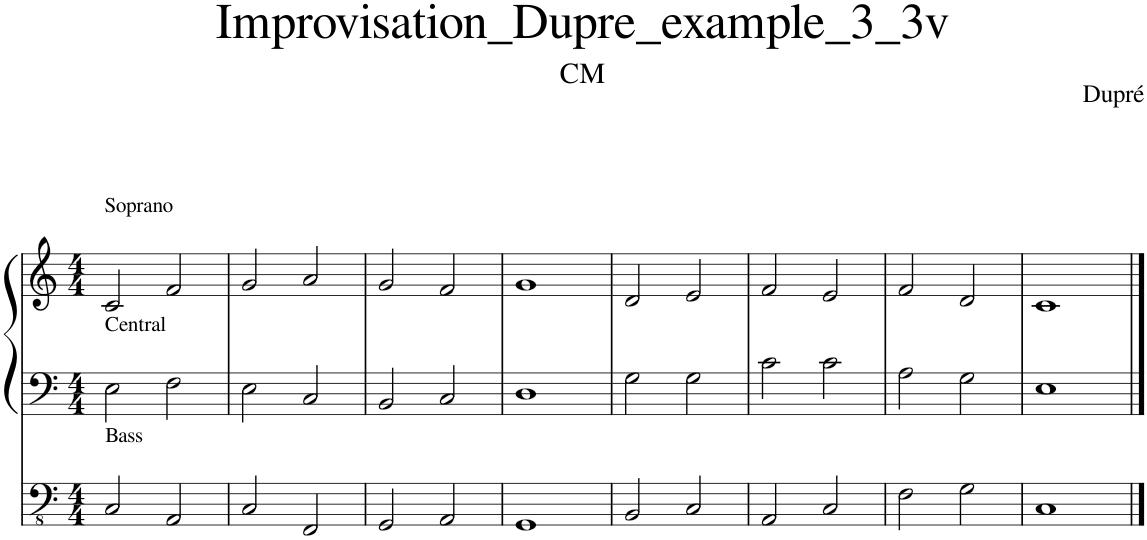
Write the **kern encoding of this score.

**kern	**kern	**kern
*part1	*part1	*part1
*staff3	*staff2	*staff1
*I"Orgue à tuyaux	*	*
*I'Org.	*	*
*clefFv4	*clefF4	*clefG2
*k[]	*k[]	*k[]
*M4/4	*M4/4	*M4/4
=1	=1	=1
!	!	!LO:TX:a:t=Soprano
!	!LO:TX:a:t=Central	!
!LO:TX:a:t=Bass	!	!
2CC/	2E\	2c/
2AAA/	2F\	2f/
=2	=2	=2
2CC/	2E\	2g/
2FFF/	2C/	2a/
=3	=3	=3
2GGG/	2BB/	2g/
2AAA/	2C/	2f/
=4	=4	=4
1GGG	1D	1g
=5	=5	=5
2BBB/	2G\	2d/
2CC/	2G\	2e/
=6	=6	=6
2AAA/	2c\	2f/
2CC/	2c\	2e/
=7	=7	=7
2FF\	2A\	2f/
2GG\	2G\	2d/
=8	=8	=8
1CC	1E	1c
==	==	==
*-	*-	*-
